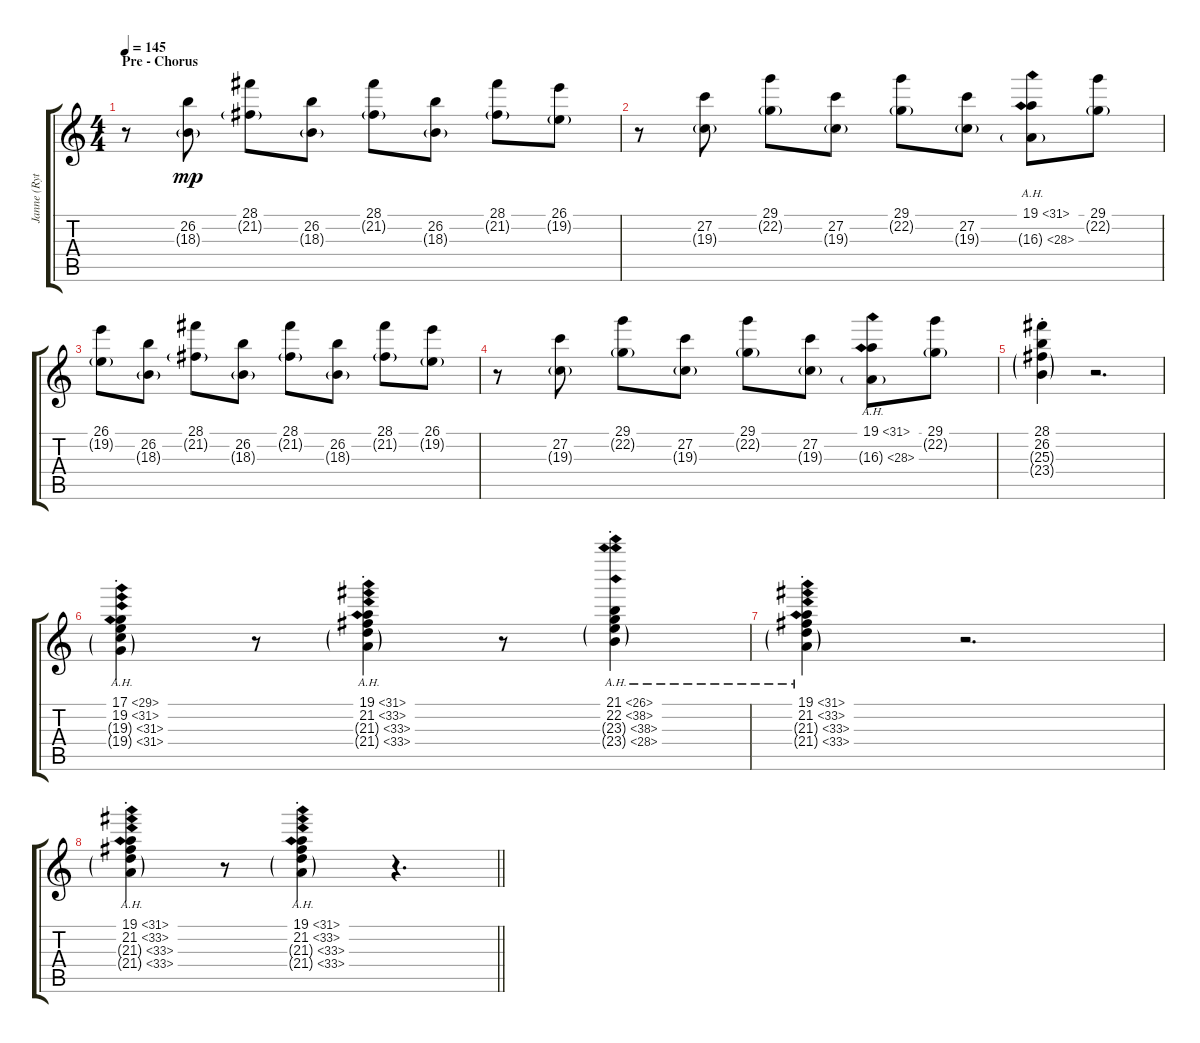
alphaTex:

\track ("Janne (Rythm I)" "Janne (Ryt") {instrument fx1rain}
\staff {score tabs}
\tuning (D4 A3 F3 C3 G2 D2) {hide}
\ts (4 4)
\section ("" "Pre - Chorus")
\tempo 145
\clef g2
\ks c
r.8{dy f} (26.2 18.3{g}).8{dy mp volume 7 balance 8 instrument fx4atmosphere} (28.1 21.2{g}).8 (26.2 18.3{g}).8 (28.1 21.2{g}).8 (26.2 18.3{g}).8 (28.1 21.2{g}).8 (26.1 19.2{g}).8 |
r.8 (27.2 19.3{g}).8{volume 6} (29.1 22.2{g}).8 (27.2 19.3{g}).8 (29.1 22.2{g}).8 (27.2 19.3{g}).8 (19.1{ah 12} 16.3{ah 12 g}).8 (29.1 22.2{g}).8 |
(26.1 19.2{g}).8 (26.2 18.3{g}).8{volume 7} (28.1 21.2{g}).8 (26.2 18.3{g}).8 (28.1 21.2{g}).8 (26.2 18.3{g}).8 (28.1 21.2{g}).8 (26.1 19.2{g}).8 |
r.8 (27.2 19.3{g}).8{volume 6} (29.1 22.2{g}).8 (27.2 19.3{g}).8 (29.1 22.2{g}).8 (27.2 19.3{g}).8 (19.1{ah 12} 16.3{ah 12 g}).8 (29.1 22.2{g}).8 |
(28.1{st} 26.2{st} 25.3{g st} 23.4{g st}).4{volume 6 balance 8 instrument fx4atmosphere} r.2{d} |
(17.1{ah 12 st} 19.2{ah 12 st} 19.3{ah 12 g st} 19.4{ah 12 g st}).4{volume 7} r.8 (19.1{ah 12 st} 21.2{ah 12 st} 21.3{ah 12 g st} 21.4{ah 12 g st}).4 r.8 (21.1{ah 5 st} 22.2{ah 16 st} 23.3{ah 15 g st} 23.4{ah 5 g st}).4 |
(19.1{ah 12 st} 21.2{ah 12 st} 21.3{ah 12 g st} 21.4{ah 12 g st}).4 r.2{d} |
\barLineRight lightlight
(19.1{ah 12 st} 21.2{ah 12 st} 21.3{ah 12 g st} 21.4{ah 12 g st}).4 r.8 (19.1{ah 12 st} 21.2{ah 12 st} 21.3{ah 12 g st} 21.4{ah 12 g st}).4 r.4{d}
